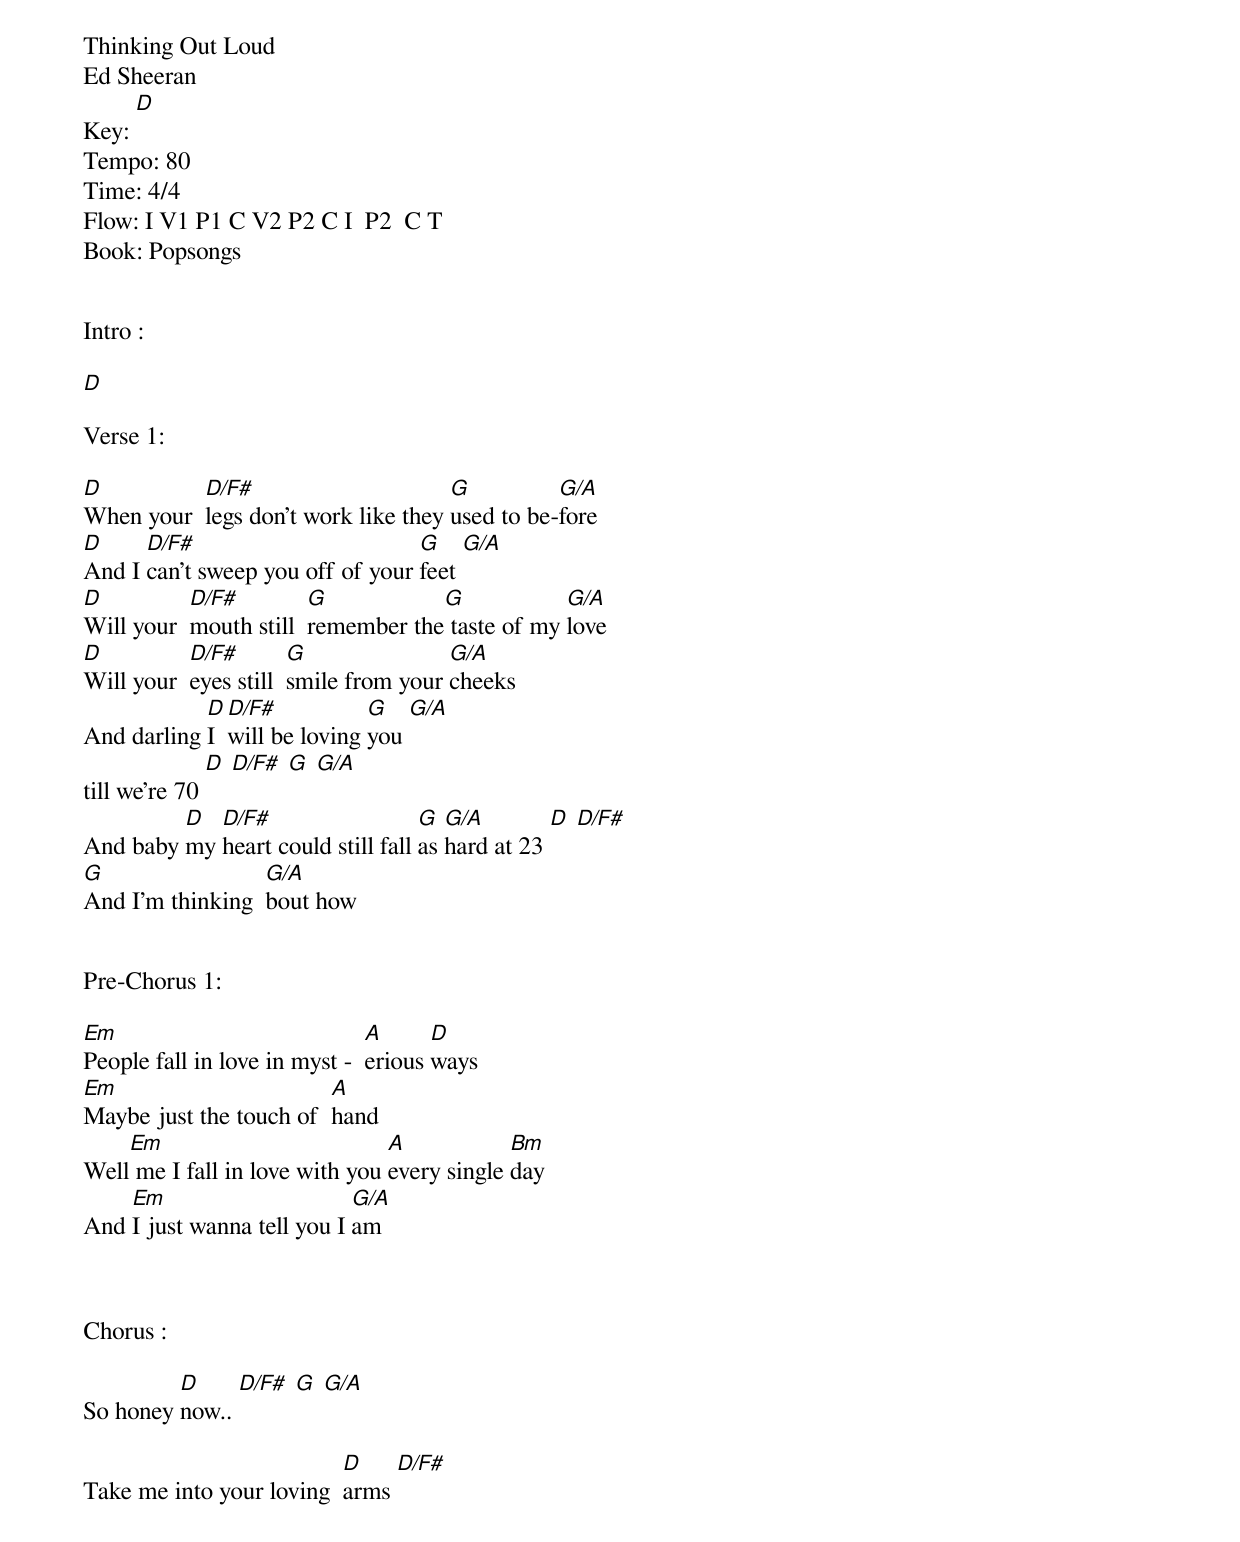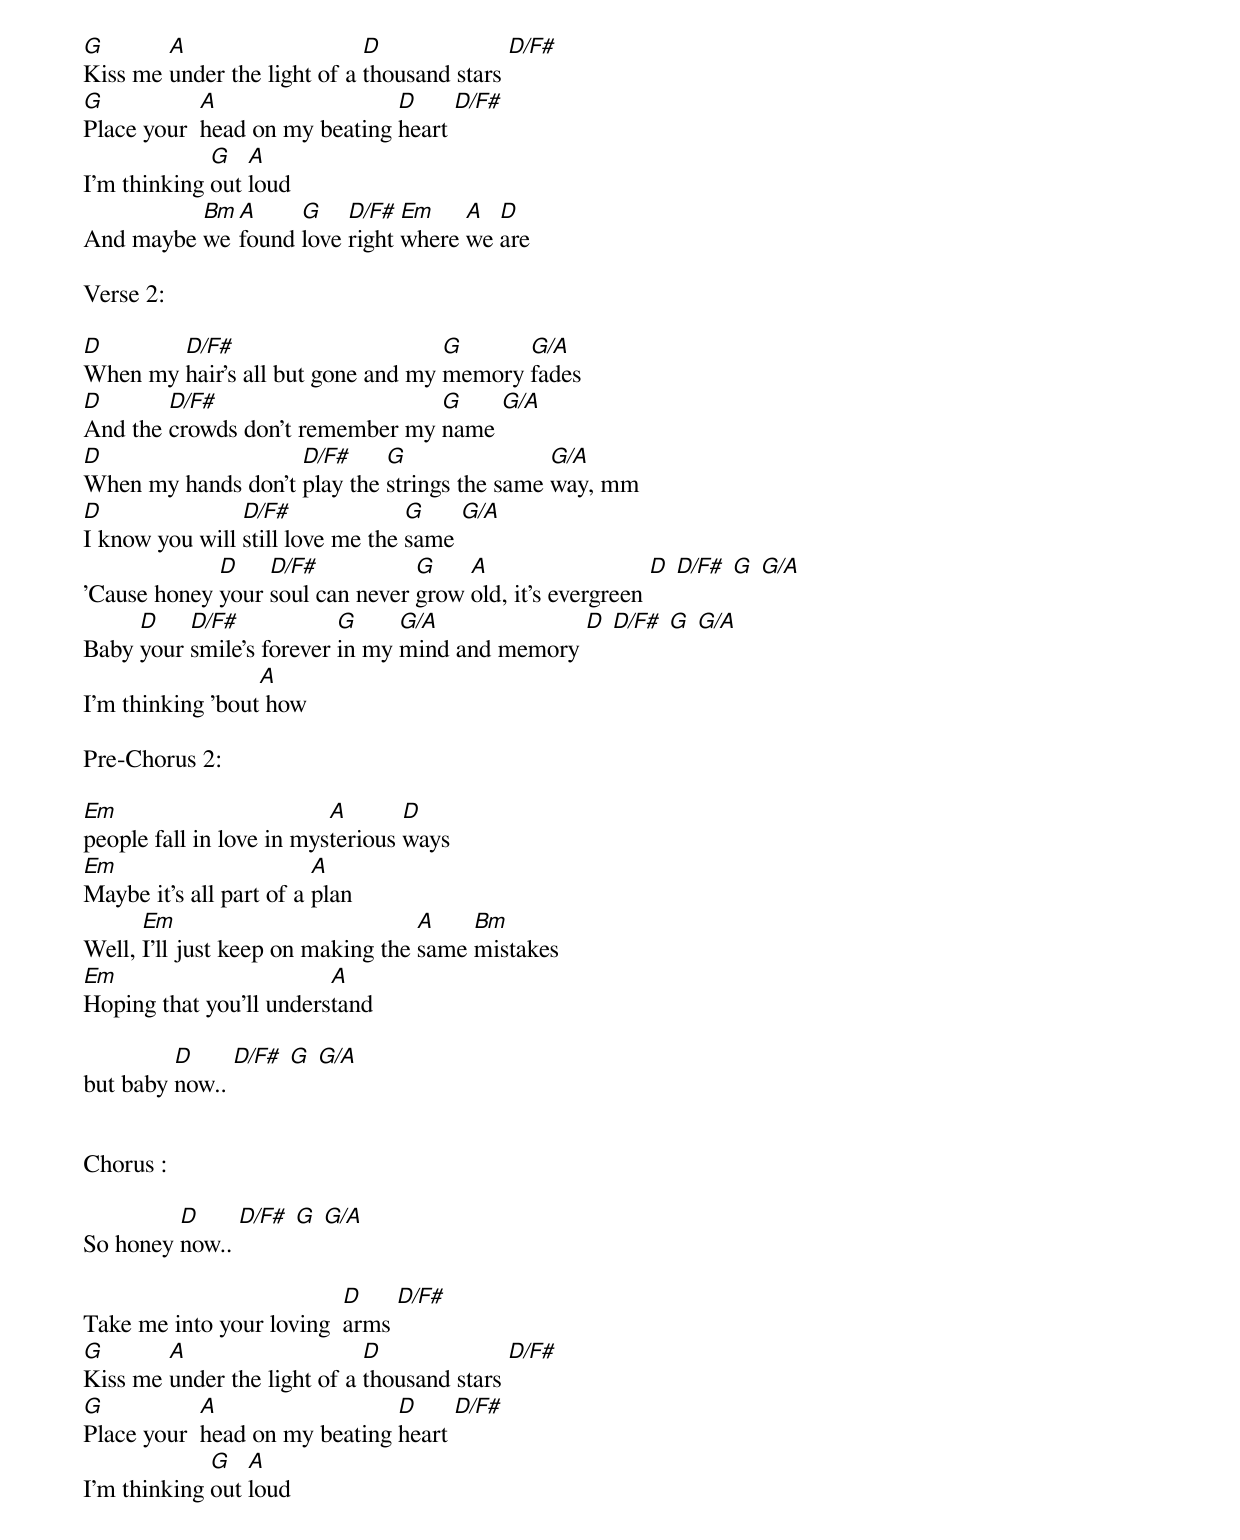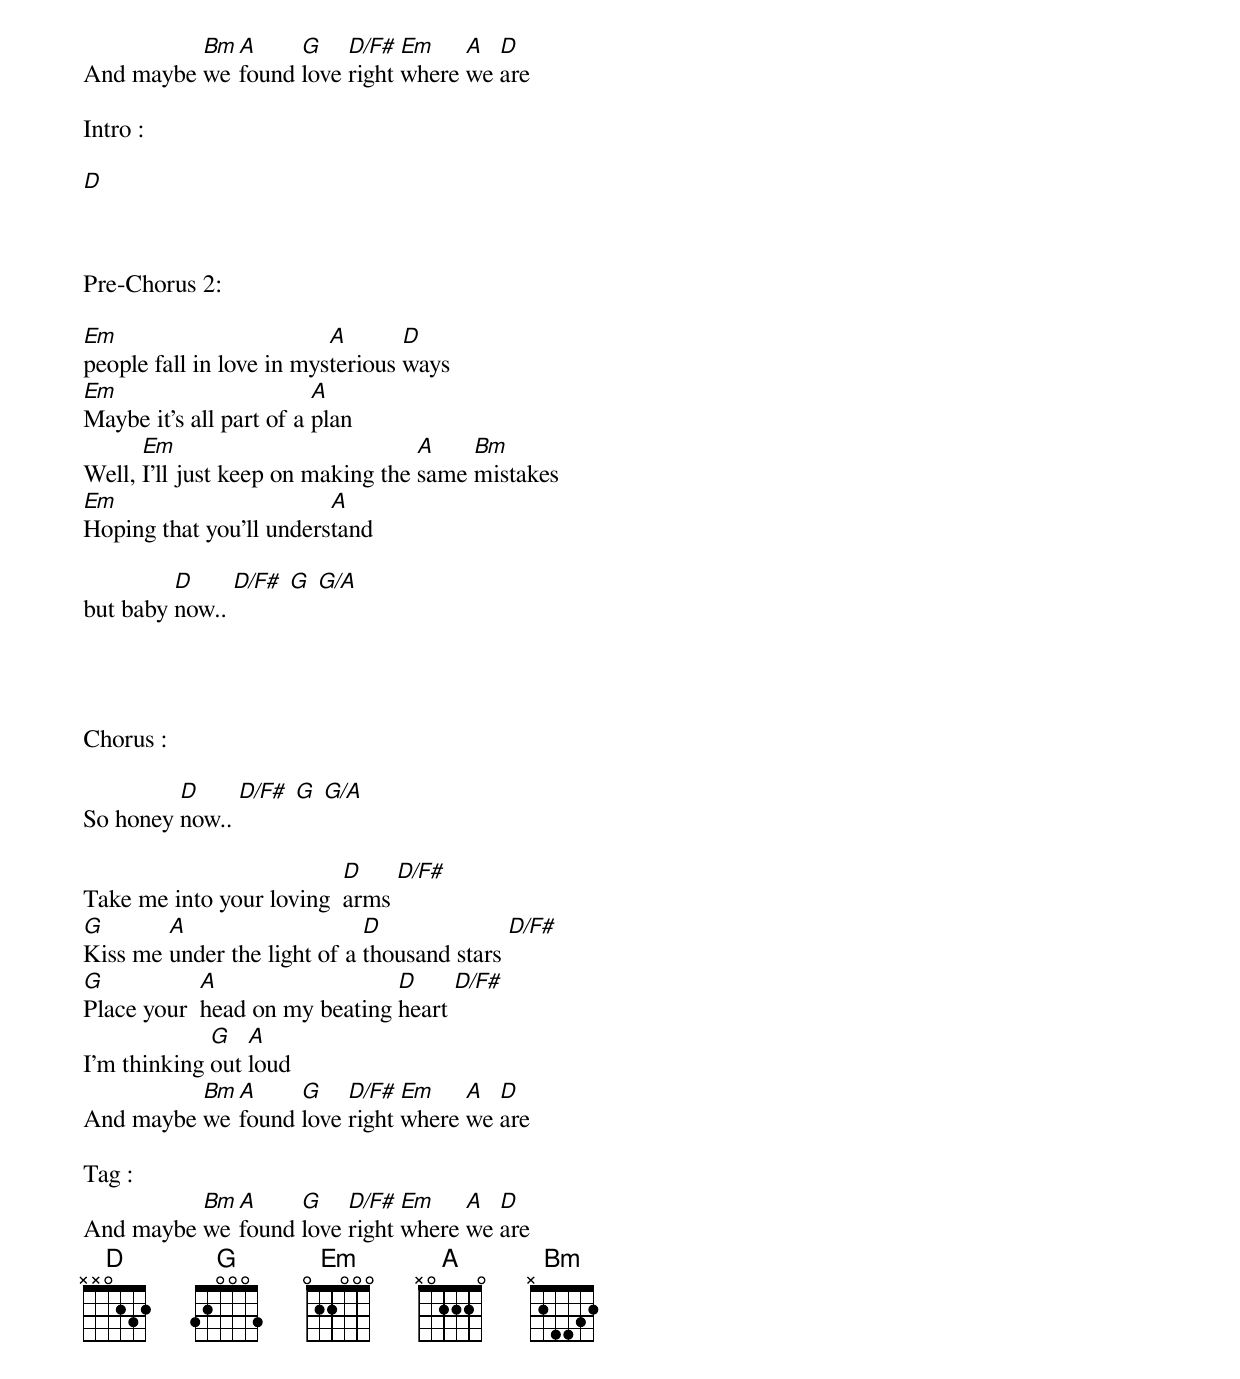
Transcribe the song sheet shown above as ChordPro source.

Thinking Out Loud
Ed Sheeran
Key: [D]
Tempo: 80
Time: 4/4
Flow: I V1 P1 C V2 P2 C I  P2  C T
Book: Popsongs


Intro :

[D]

Verse 1:

[D]When your 	[D/F#]legs don't work like they [G]used to be-[G/A]fore
[D]And I [D/F#]can't sweep you off of your [G]feet [G/A]
[D]Will your 	[D/F#]mouth still 	[G]remember the[G] taste of my [G/A]love
[D]Will your 	[D/F#]eyes still 	[G]smile from your [G/A]cheeks
And darling [D]I [D/F#]will be loving [G]you [G/A]
till we're 70 [D] [D/F#] [G] [G/A]
And baby [D]my [D/F#]heart could still fall [G]as [G/A]hard at 23 [D] [D/F#]
[G]And I'm thinking 	[G/A]bout how


Pre-Chorus 1:

[Em]People fall in love in myst - 	[A]erious [D]ways
[Em]Maybe just the touch of 	[A]hand
Well[Em] me I fall in love with you [A]every single [Bm]day
And [Em]I just wanna tell you I [G/A]am



Chorus :

So honey [D]now.. [D/F#] [G] [G/A]

Take me into your loving 	[D]arms [D/F#]
[G]Kiss me [A]under the light of a [D]thousand stars [D/F#]
[G]Place your 	[A]head on my beating [D]heart [D/F#]
I'm thinking [G]out [A]loud
And maybe [Bm]we [A]found [G]love [D/F#]right [Em]where [A]we [D]are

Verse 2:

[D]When my [D/F#]hair's all but gone and my [G]memory [G/A]fades
[D]And the [D/F#]crowds don't remember my [G]name [G/A]
[D]When my hands don't [D/F#]play the [G]strings the same [G/A]way, mm
[D]I know you will [D/F#]still love me the [G]same [G/A]
'Cause honey [D]your [D/F#]soul can never [G]grow [A]old, it's evergreen [D] [D/F#] [G] [G/A]
Baby [D]your [D/F#]smile's forever [G]in my [G/A]mind and memory [D] [D/F#] [G] [G/A]
I'm thinking 'bout[A] how

Pre-Chorus 2:

[Em]people fall in love in mys[A]terious [D]ways
[Em]Maybe it's all part of a [A]plan
Well, [Em]I'll just keep on making the [A]same [Bm]mistakes
[Em]Hoping that you'll unders[A]tand

but baby [D]now.. [D/F#] [G] [G/A]


Chorus :

So honey [D]now.. [D/F#] [G] [G/A]

Take me into your loving 	[D]arms [D/F#]
[G]Kiss me [A]under the light of a [D]thousand stars [D/F#]
[G]Place your 	[A]head on my beating [D]heart [D/F#]
I'm thinking [G]out [A]loud
And maybe [Bm]we [A]found [G]love [D/F#]right [Em]where [A]we [D]are

Intro :

[D]



Pre-Chorus 2:

[Em]people fall in love in mys[A]terious [D]ways
[Em]Maybe it's all part of a [A]plan
Well, [Em]I'll just keep on making the [A]same [Bm]mistakes
[Em]Hoping that you'll unders[A]tand

but baby [D]now.. [D/F#] [G] [G/A]




Chorus :

So honey [D]now.. [D/F#] [G] [G/A]

Take me into your loving 	[D]arms [D/F#]
[G]Kiss me [A]under the light of a [D]thousand stars [D/F#]
[G]Place your 	[A]head on my beating [D]heart [D/F#]
I'm thinking [G]out [A]loud
And maybe [Bm]we [A]found [G]love [D/F#]right [Em]where [A]we [D]are

Tag :
And maybe [Bm]we [A]found [G]love [D/F#]right [Em]where [A]we [D]are
